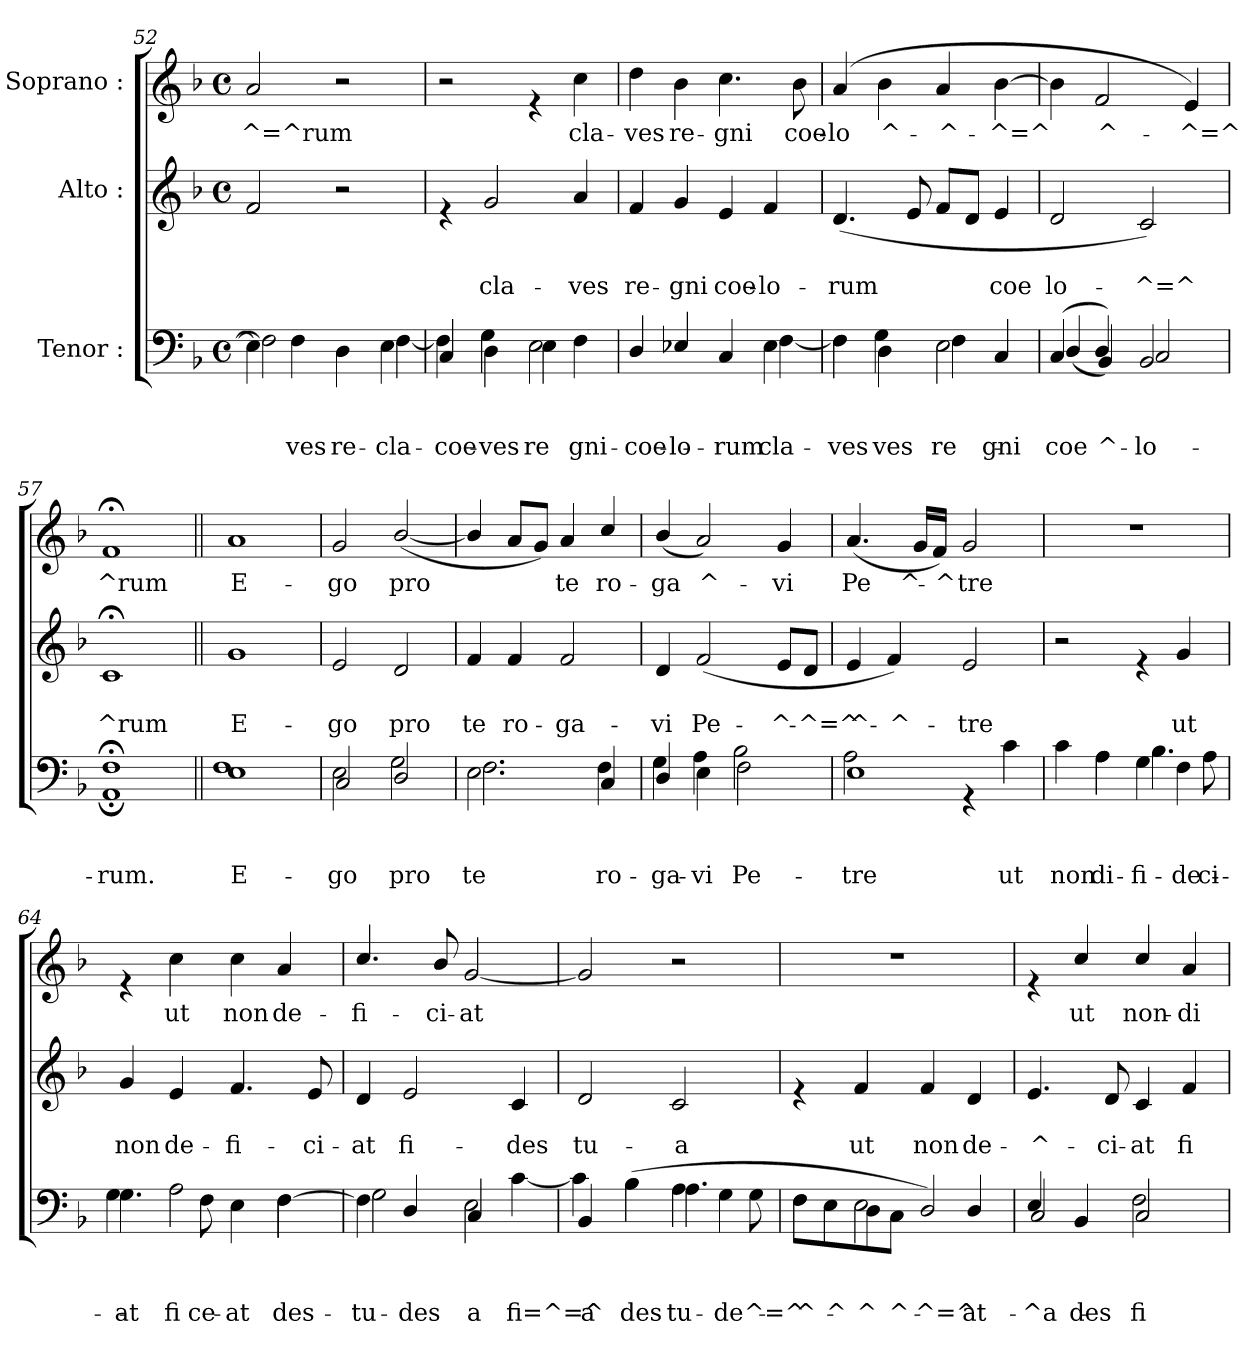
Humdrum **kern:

**kern	**text	**text	**text	**kern	**text	**text	**kern	**text
*part3	*part3	*part3	*part3	*part2	*part2	*part2	*part1	*part1
*staff3	*staff3	*staff3	*staff3	*staff2	*staff2	*staff2	*staff1	*staff1
*I"Tenor :	*	*	*	*I"Alto :	*	*	*I"Soprano :	*
!!LO:LB:g=z
*clefF4	*	*	*	*clefG2	*	*	*clefG2	*
*k[b-]	*	*	*	*k[b-]	*	*	*k[b-]	*
*F:	*	*	*	*F:	*	*	*F:	*
*M4/4	*	*	*	*M4/4	*	*	*M4/4	*
*met(c)	*	*	*	*met(c)	*	*	*met(c)	*
=52	=52	=52	=52	=52	=52	=52	=52	=52
*^	*	*	*	*	*	*	*	*
!	!	!	!	!	!	!	!	!	!LO:LY:b
4E\]	2F\]	.	.	.	2f/	.	.	2a/	^=^rum
!	!	!	!	!LO:LY:b	!	!	!	!	!
4F\	.	.	.	ves	.	.	.	.	.
!	!	!	!	!LO:LY:b	!	!	!	!	!
4D\	4ryy	.	.	re-	2r	.	.	2r	.
!	!	!	!	!LO:LY:b	!	!	!	!	!
!	!	!	!	!LO:LY:b	!	!	!	!	!
4E\	[>4F\	.	.	cla-	.	.	.	.	.
=53	=53	=53	=53	=53	=53	=53	=53	=53	=53
!	!	!	!	!LO:LY:b	!	!	!	!	!
4C/	4F\]	.	.	-coe-	4re	.	.	2r	.
!	!	!	!	!LO:LY:b	!	!	!	!	!
!	!	!	!	!LO:LY:b	!	!	!LO:LY:b	!	!
4D\	4G\	.	.	ves	2g/	.	cla-	.	.
!	!	!	!	!LO:LY:b	!	!	!	!	!
!	!	!	!	!LO:LY:b	!	!	!	!	!
2E\	4E\	.	.	re-	.	.	.	4re	.
!	!	!	!	!LO:LY:b	!	!	!LO:LY:b	!	!LO:LY:b
.	4F\	.	.	-gni	4a/	.	-ves	4cc\	cla-
=54	=54	=54	=54	=54	=54	=54	=54	=54	=54
!	!	!	!	!LO:LY:b	!	!	!LO:LY:b	!	!LO:LY:b
2.ryy	4D/	.	.	-coe-	4f/	.	re-	4dd\	-ves
!	!	!	!	!LO:LY:b	!	!	!LO:LY:b	!	!LO:LY:b
.	4E-X/	.	.	-lo-	4g/	.	-gni	4b-\	re-
!	!	!	!	!LO:LY:b	!	!	!LO:LY:b	!	!LO:LY:b
.	4C/	.	.	-rum	4e/	.	coe-	4.cc\	-gni
!	!	!	!	!LO:LY:b	!	!	!	!	!
!	!	!	!	!LO:LY:b	!	!	!LO:LY:b	!	!
4E-\	[>4F\	.	.	cla-	4f/	.	-lo-	.	.
!	!	!	!	!	!	!	!	!	!LO:LY:b
.	.	.	.	.	.	.	.	8b-\	coe-
=55	=55	=55	=55	=55	=55	=55	=55	=55	=55
!	!	!	!	!LO:LY:b	!	!	!LO:LY:b	!	!LO:LY:b
4F\	4F\]	.	.	-ves	(<4.d/	.	-rum	(<4a/	-lo
!	!	!	!	!LO:LY:b	!	!	!	!	!
!	!	!	!	!LO:LY:b	!	!	!	!	!LO:LY:b
4D\	4G\	.	.	ves	.	.	.	4b-\	^-
.	.	.	.	.	8e/	.	.	.	.
!	!	!	!	!LO:LY:b	!	!	!	!	!
!	!	!	!	!LO:LY:b	!	!	!	!	!LO:LY:b
2E\	4F\	.	.	re-	8f/L	.	.	4a/	-^-
.	.	.	.	.	8d/J	.	.	.	.
!	!	!	!	!LO:LY:b	!	!	!LO:LY:b	!	!LO:LY:b
.	4C/	.	.	-gni	4e/	.	coe	[>4b-\	-^=^
=56	=56	=56	=56	=56	=56	=56	=56	=56	=56
!	!	!	!	!LO:LY:b	!	!	!	!	!
!	!	!	!	!LO:LY:b	!	!	!LO:LY:b	!	!
(<4C/	(<4D/	.	.	-coe	2d/	.	lo-	4b-\]	.
!	!	!	!	!LO:LY:b	!	!	!	!	!
!	!	!	!	!LO:LY:b	!	!	!	!	!LO:LY:b
4D/)	4BB-/)	.	.	^-	.	.	.	2f/	^-
!	!	!	!	!LO:LY:b	!	!	!	!	!
!	!	!	!	!LO:LY:b	!	!	!LO:LY:b	!	!
2BB-/	2C/	.	.	-lo-	2c/)	.	-^=^	.	.
!	!	!	!	!	!	!	!	!	!LO:LY:b
.	.	.	.	.	.	.	.	4e/)	-^=^
=57	=57	=57	=57	=57	=57	=57	=57	=57	=57
!	!	!	!	!LO:LY:b	!	!	!	!	!
!	!	!	!	!LO:LY:b	!	!	!LO:LY:b	!	!LO:LY:b
1AA;<	1F;<	.	.	rum.	1c;	.	^rum	1f;	^rum
!!LO:LB:g=z
=58||	=58||	=58||	=58||	=58||	=58||	=58||	=58||	=58||	=58||
!	!	!	!	!LO:LY:b	!	!	!	!	!
!	!	!	!	!LO:LY:b	!	!	!LO:LY:b	!	!LO:LY:b
1E	1F	.	.	-E-	1g	.	E-	1a	E-
=59	=59	=59	=59	=59	=59	=59	=59	=59	=59
!	!	!	!	!LO:LY:b	!	!	!	!	!
!	!	!	!	!LO:LY:b	!	!	!LO:LY:b	!	!LO:LY:b
2E\	2C/	.	.	go	2e/	.	-go	2g/	-go
!	!	!	!	!LO:LY:b	!	!	!	!	!
!	!	!	!	!LO:LY:b	!	!	!LO:LY:b	!	!LO:LY:b
2D/	2G\	.	.	pro	2d/	.	pro	(<[<2b-/	pro
=60	=60	=60	=60	=60	=60	=60	=60	=60	=60
!	!	!	!	!LO:LY:b	!	!	!	!	!
!	!	!	!	!LO:LY:b	!	!	!LO:LY:b	!	!
2.E\	2.F\	.	.	-te	4f/	.	te	4b-/]	.
!	!	!	!	!	!	!	!LO:LY:b	!	!
.	.	.	.	.	4f/	.	ro-	8a/L	.
.	.	.	.	.	.	.	.	8g/J)	.
!	!	!	!	!	!	!	!LO:LY:b	!	!LO:LY:b
.	.	.	.	.	2f/	.	-ga-	4a/	te
!	!	!	!	!LO:LY:b	!	!	!	!	!
!	!	!	!	!LO:LY:b	!	!	!	!	!LO:LY:b
4C/	4F\	.	.	ro-	.	.	.	4cc/	ro-
=61	=61	=61	=61	=61	=61	=61	=61	=61	=61
!	!	!	!	!LO:LY:b	!	!	!	!	!
!	!	!	!	!LO:LY:b	!	!	!LO:LY:b	!	!LO:LY:b
4D/	4G\	.	.	-ga-	4d/	.	-vi	(<4b-/	-ga
!	!	!	!	!LO:LY:b	!	!	!	!	!
!	!	!	!	!LO:LY:b	!	!	!LO:LY:b	!	!LO:LY:b
4E\	4A\	.	.	-vi	(<2f/	.	Pe-	2a/)	^-
!	!	!	!	!LO:LY:b	!	!	!	!	!
!	!	!	!	!LO:LY:b	!	!	!	!	!
2F\	2B-\	.	.	Pe-	.	.	.	.	.
!	!	!	!	!	!	!	!LO:LY:b	!	!LO:LY:b
.	.	.	.	.	8e/L	.	-^-	4g/	-vi
!	!	!	!	!	!	!	!LO:LY:b	!	!
.	.	.	.	.	8d/J	.	-^=^	.	.
=62	=62	=62	=62	=62	=62	=62	=62	=62	=62
!	!	!	!	!LO:LY:b	!	!	!	!	!
!	!	!	!	!LO:LY:b	!	!	!LO:LY:b	!	!LO:LY:b
1E	2A\	.	.	tre	4e/	.	^-	(<4.a/	Pe
!	!	!	!	!	!	!	!LO:LY:b	!	!
.	.	.	.	.	4f/)	.	-^-	.	.
!	!	!	!	!	!	!	!	!	!LO:LY:b
.	.	.	.	.	.	.	.	16g/LL	^-
!	!	!	!	!	!	!	!	!	!LO:LY:b
.	.	.	.	.	.	.	.	16f/JJ)	-^
!	!	!	!	!	!	!	!LO:LY:b	!	!LO:LY:b
.	4rGG	.	.	.	2e/	.	-tre	2g/	tre
!	!	!	!	!LO:LY:b	!	!	!	!	!
.	4c\	.	.	ut	.	.	.	.	.
!!LO:LB:g=z
=63	=63	=63	=63	=63	=63	=63	=63	=63	=63
!	!	!	!	!LO:LY:b	!	!	!	!	!
4ryy	4c\	.	.	-non	2r	.	.	1r	.
!	!	!	!	!LO:LY:b	!	!	!	!	!
!	!	!	!	!LO:LY:b	!	!	!	!	!
4A\	4A\	.	.	di-	.	.	.	.	.
!	!	!	!	!LO:LY:b	!	!	!	!	!
!	!	!	!	!LO:LY:b	!	!	!	!	!
4G\	4.B-\	.	.	-fi-	4re	.	.	.	.
!	!	!	!	!LO:LY:b	!	!	!LO:LY:b	!	!
4F\	.	.	.	de-	4g/	.	ut	.	.
!	!	!	!	!LO:LY:b	!	!	!	!	!
.	8A\	.	.	-ci-	.	.	.	.	.
=64	=64	=64	=64	=64	=64	=64	=64	=64	=64
!	!	!	!	!LO:LY:b	!	!	!	!	!
!	!	!	!	!LO:LY:b	!	!	!LO:LY:b	!	!
4.G\	4G\	.	.	-at	4g/	.	non	4re	.
!	!	!	!	!LO:LY:b	!	!	!LO:LY:b	!	!LO:LY:b
.	2A\	.	.	fi	4e/	.	de-	4cc\	ut
!	!	!	!	!LO:LY:b	!	!	!	!	!
8F\	.	.	.	-ce-	.	.	.	.	.
!	!	!	!	!LO:LY:b	!	!	!LO:LY:b	!	!LO:LY:b
4E\	.	.	.	-at	4.f/	.	-fi-	4cc\	non
!	!	!	!	!LO:LY:b	!	!	!	!	!
!	!	!	!	!LO:LY:b	!	!	!	!	!LO:LY:b
[>4F\	4F\	.	.	des-	.	.	.	4a/	de-
!	!	!	!	!	!	!	!LO:LY:b	!	!
.	.	.	.	.	8e/	.	-ci-	.	.
=65	=65	=65	=65	=65	=65	=65	=65	=65	=65
!	!	!	!	!LO:LY:b	!	!	!LO:LY:b	!	!LO:LY:b
4F\]	2G\	.	.	-tu-	4d/	.	-at	4.cc/	-fi-
!	!	!	!	!LO:LY:b	!	!	!LO:LY:b	!	!
4D/	.	.	.	-des	2e/	.	fi-	.	.
!	!	!	!	!	!	!	!	!	!LO:LY:b
.	.	.	.	.	.	.	.	8b-/	-ci-
!	!	!	!	!LO:LY:b	!	!	!	!	!
!	!	!	!	!LO:LY:b	!	!	!	!	!LO:LY:b
2E\	4C/	.	.	-a	.	.	.	[<2g/	-at
!	!	!	!	!LO:LY:b	!	!	!LO:LY:b	!	!
.	[>4c\	.	.	fi=^=^	4c/	.	-des	.	.
=66	=66	=66	=66	=66	=66	=66	=66	=66	=66
!	!	!	!	!LO:LY:b	!	!	!LO:LY:b	!	!
4BB-/	4c\]	.	.	a	2d/	.	tu-	2g/]	.
!	!	!	!	!LO:LY:b	!	!	!	!	!
!	!	!	!	!LO:LY:b	!	!	!	!	!
4B-\	(>4B-\	.	.	-des	.	.	.	.	.
!	!	!	!	!LO:LY:b	!	!	!	!	!
!	!	!	!	!LO:LY:b	!	!	!LO:LY:b	!	!
4A\	4.A\	.	.	tu-	2c/	.	-a	2r	.
!	!	!	!	!LO:LY:b	!	!	!	!	!
4G\	.	.	.	de-	.	.	.	.	.
!	!	!	!	!LO:LY:b	!	!	!	!	!
.	8G\	.	.	-^=^	.	.	.	.	.
=67	=67	=67	=67	=67	=67	=67	=67	=67	=67
!	!	!	!	!LO:LY:b	!	!	!	!	!
!	!	!	!	!LO:LY:b	!	!	!	!	!
4F\	8F\L	.	.	^-	4re	.	.	1r	.
!	!	!	!	!LO:LY:b	!	!	!	!	!
.	8E\	.	.	-^	.	.	.	.	.
!	!	!	!	!LO:LY:b	!	!	!	!	!
!	!	!	!	!LO:LY:b	!	!	!LO:LY:b	!	!
2E\	8D\	.	.	^-	4f/	.	ut	.	.
!	!	!	!	!LO:LY:b	!	!	!	!	!
.	8C\J	.	.	-^	.	.	.	.	.
!	!	!	!	!LO:LY:b	!	!	!LO:LY:b	!	!
.	2D/)	.	.	^=^-	4f/	.	non	.	.
!	!	!	!	!LO:LY:b	!	!	!LO:LY:b	!	!
4D/	.	.	.	-at	4d/	.	de-	.	.
!!LO:LB:g=z
=68	=68	=68	=68	=68	=68	=68	=68	=68	=68
!	!	!	!	!LO:LY:b	!	!	!	!	!
!	!	!	!	!LO:LY:b	!	!	!LO:LY:b	!	!
4E/	2C/	.	.	-^a	4.e/	.	-^-	4re	.
!	!	!	!	!LO:LY:b	!	!	!	!	!LO:LY:b
4BB-/	.	.	.	-des	.	.	.	4cc/	ut
!	!	!	!	!	!	!	!LO:LY:b	!	!
.	.	.	.	.	8d/	.	-ci-	.	.
!	!	!	!	!LO:LY:b	!	!	!	!	!
!	!	!	!	!LO:LY:b	!	!	!LO:LY:b	!	!LO:LY:b
2C/	2F\	.	.	fi-	4c/	.	-at	4cc/	non-
!	!	!	!	!	!	!	!LO:LY:b	!	!LO:LY:b
.	.	.	.	.	4f/	.	fi-	4a/	-di
*v	*v	*	*	*	*	*	*	*	*
=	=	=	=	=	=	=	=	=
*-	*-	*-	*-	*-	*-	*-	*-	*-
